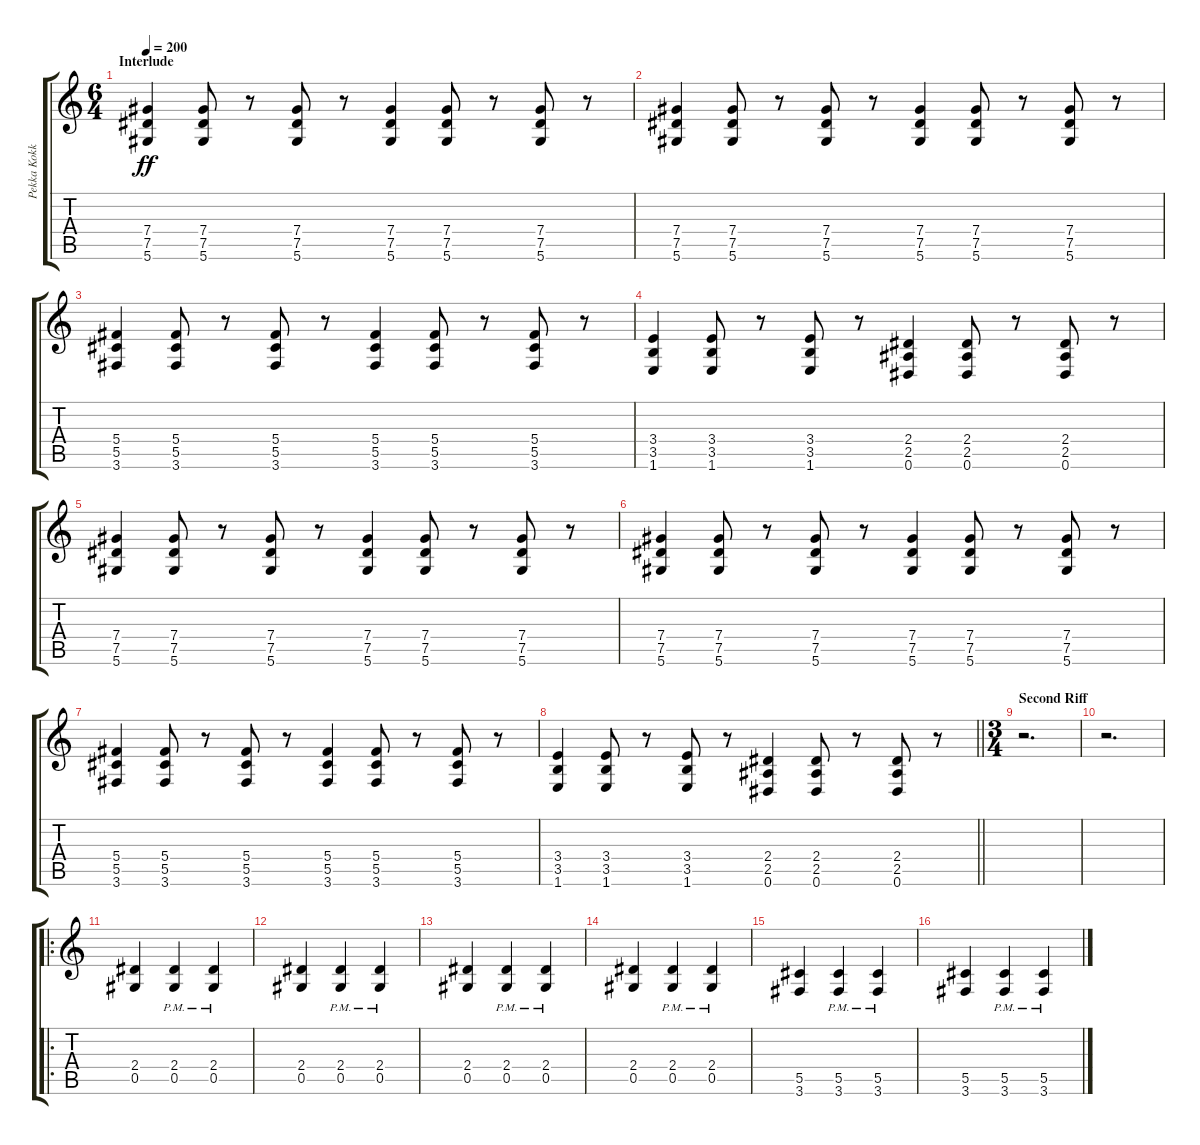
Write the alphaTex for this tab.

\track ("Pekka Kokko" "Pekka Kokk") {instrument distortionguitar}
\staff {score tabs}
\tuning (Eb4 Bb3 Gb3 Db3 Ab2 Eb2) {hide}
\ts (6 4)
\section ("" "Interlude")
\tempo 200
\clef g2
\ks c
(7.4 7.5 5.6).4{dy ff} (7.4 7.5 5.6).8 r.8 (7.4 7.5 5.6).8 r.8 (7.4 7.5 5.6).4 (7.4 7.5 5.6).8 r.8 (7.4 7.5 5.6).8 r.8 |
(7.4 7.5 5.6).4 (7.4 7.5 5.6).8 r.8 (7.4 7.5 5.6).8 r.8 (7.4 7.5 5.6).4 (7.4 7.5 5.6).8 r.8 (7.4 7.5 5.6).8 r.8 |
(5.4 5.5 3.6).4 (5.4 5.5 3.6).8 r.8 (5.4 5.5 3.6).8 r.8 (5.4 5.5 3.6).4 (5.4 5.5 3.6).8 r.8 (5.4 5.5 3.6).8 r.8 |
(3.4 3.5 1.6).4 (3.4 3.5 1.6).8 r.8 (3.4 3.5 1.6).8 r.8 (2.4 2.5 0.6).4 (2.4 2.5 0.6).8 r.8 (2.4 2.5 0.6).8 r.8 |
(7.4 7.5 5.6).4 (7.4 7.5 5.6).8 r.8 (7.4 7.5 5.6).8 r.8 (7.4 7.5 5.6).4 (7.4 7.5 5.6).8 r.8 (7.4 7.5 5.6).8 r.8 |
(7.4 7.5 5.6).4 (7.4 7.5 5.6).8 r.8 (7.4 7.5 5.6).8 r.8 (7.4 7.5 5.6).4 (7.4 7.5 5.6).8 r.8 (7.4 7.5 5.6).8 r.8 |
(5.4 5.5 3.6).4 (5.4 5.5 3.6).8 r.8 (5.4 5.5 3.6).8 r.8 (5.4 5.5 3.6).4 (5.4 5.5 3.6).8 r.8 (5.4 5.5 3.6).8 r.8 |
\barLineRight lightlight
(3.4 3.5 1.6).4 (3.4 3.5 1.6).8 r.8 (3.4 3.5 1.6).8 r.8 (2.4 2.5 0.6).4 (2.4 2.5 0.6).8 r.8 (2.4 2.5 0.6).8 r.8 |
\ts (3 4)
\section ("" "Second Riff")
r.2{d} |
r.2{d} |
\ro
(2.4 0.5).4 (2.4{pm} 0.5{pm}).4 (2.4{pm} 0.5{pm}).4 |
(2.4 0.5).4 (2.4{pm} 0.5{pm}).4 (2.4{pm} 0.5{pm}).4 |
(2.4 0.5).4 (2.4{pm} 0.5{pm}).4 (2.4{pm} 0.5{pm}).4 |
(2.4 0.5).4 (2.4{pm} 0.5{pm}).4 (2.4{pm} 0.5{pm}).4 |
(5.5 3.6).4 (5.5{pm} 3.6{pm}).4 (5.5{pm} 3.6{pm}).4 |
(5.5 3.6).4 (5.5{pm} 3.6{pm}).4 (5.5{pm} 3.6{pm}).4
